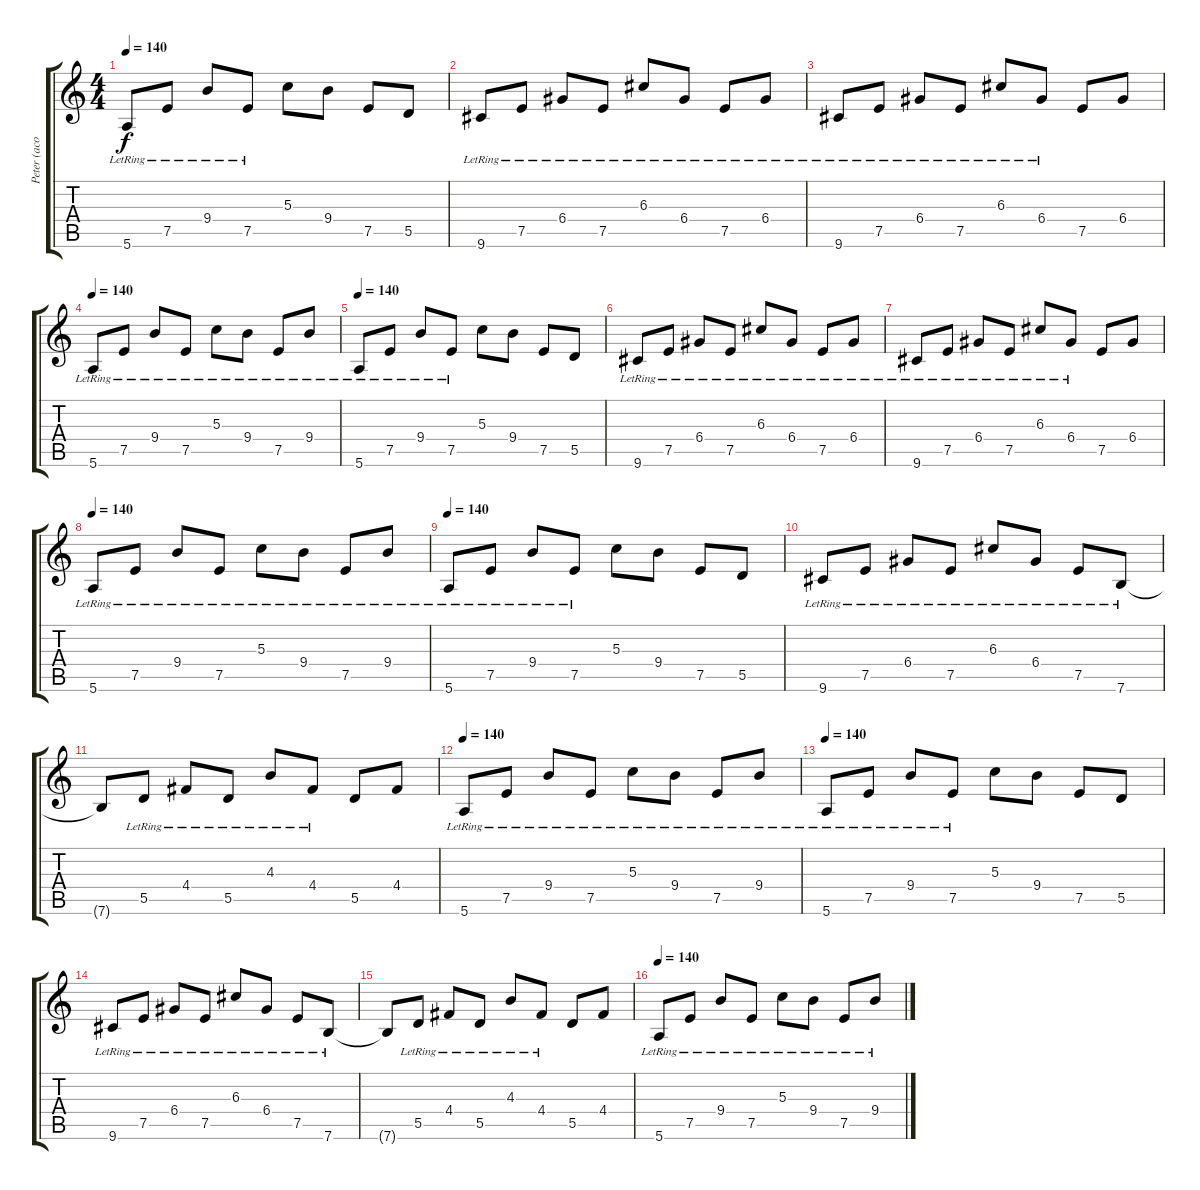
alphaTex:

\track ("Peter (acoustic)" "Peter (aco") {instrument acousticguitarsteel}
\staff {score tabs}
\tuning (E4 B3 G3 D3 A2 E2) {hide}
\ts (4 4)
\tempo 140
\clef g2
\ks c
5.6{lr}.8{dy f instrument acousticguitarsteel} 7.5{lr}.8 9.4{lr}.8 7.5{lr}.8 5.3.8 9.4.8 7.5.8 5.5.8 |
9.6{lr}.8 7.5{lr}.8 6.4{lr}.8 7.5{lr}.8 6.3{lr}.8 6.4{lr}.8 7.5{lr}.8 6.4{lr}.8 |
9.6{lr}.8 7.5{lr}.8 6.4{lr}.8 7.5{lr}.8 6.3{lr}.8 6.4{lr}.8 7.5.8 6.4.8 |
\tempo 140
5.6{lr}.8{volume 10 instrument acousticguitarsteel} 7.5{lr}.8 9.4{lr}.8 7.5{lr}.8 5.3{lr}.8 9.4{lr}.8 7.5{lr}.8 9.4{lr}.8 |
\tempo 140
5.6{lr}.8{instrument acousticguitarsteel} 7.5{lr}.8 9.4{lr}.8 7.5{lr}.8 5.3.8 9.4.8 7.5.8 5.5.8 |
9.6{lr}.8 7.5{lr}.8 6.4{lr}.8 7.5{lr}.8 6.3{lr}.8 6.4{lr}.8 7.5{lr}.8 6.4{lr}.8 |
9.6{lr}.8 7.5{lr}.8 6.4{lr}.8 7.5{lr}.8 6.3{lr}.8 6.4{lr}.8 7.5.8 6.4.8 |
\tempo 140
5.6{lr}.8{volume 10 instrument acousticguitarsteel} 7.5{lr}.8 9.4{lr}.8 7.5{lr}.8 5.3{lr}.8 9.4{lr}.8 7.5{lr}.8 9.4{lr}.8 |
\tempo 140
5.6{lr}.8{instrument acousticguitarsteel} 7.5{lr}.8 9.4{lr}.8 7.5{lr}.8 5.3.8 9.4.8 7.5.8 5.5.8 |
9.6{lr}.8 7.5{lr}.8 6.4{lr}.8 7.5{lr}.8 6.3{lr}.8 6.4{lr}.8 7.5{lr}.8 7.6{lr}.8 |
7.6{t}.8 5.5{lr}.8 4.4{lr}.8 5.5{lr}.8 4.3{lr}.8 4.4{lr}.8 5.5.8 4.4.8 |
\tempo 140
5.6{lr}.8{volume 10 instrument acousticguitarsteel} 7.5{lr}.8 9.4{lr}.8 7.5{lr}.8 5.3{lr}.8 9.4{lr}.8 7.5{lr}.8 9.4{lr}.8 |
\tempo 140
5.6{lr}.8{instrument acousticguitarsteel} 7.5{lr}.8 9.4{lr}.8 7.5{lr}.8 5.3.8 9.4.8 7.5.8 5.5.8 |
9.6{lr}.8 7.5{lr}.8 6.4{lr}.8 7.5{lr}.8 6.3{lr}.8 6.4{lr}.8 7.5{lr}.8 7.6{lr}.8 |
7.6{t}.8 5.5{lr}.8 4.4{lr}.8 5.5{lr}.8 4.3{lr}.8 4.4{lr}.8 5.5.8 4.4.8 |
\tempo 140
5.6{lr}.8{volume 10 instrument acousticguitarsteel} 7.5{lr}.8 9.4{lr}.8 7.5{lr}.8 5.3{lr}.8 9.4{lr}.8 7.5{lr}.8 9.4{lr}.8
